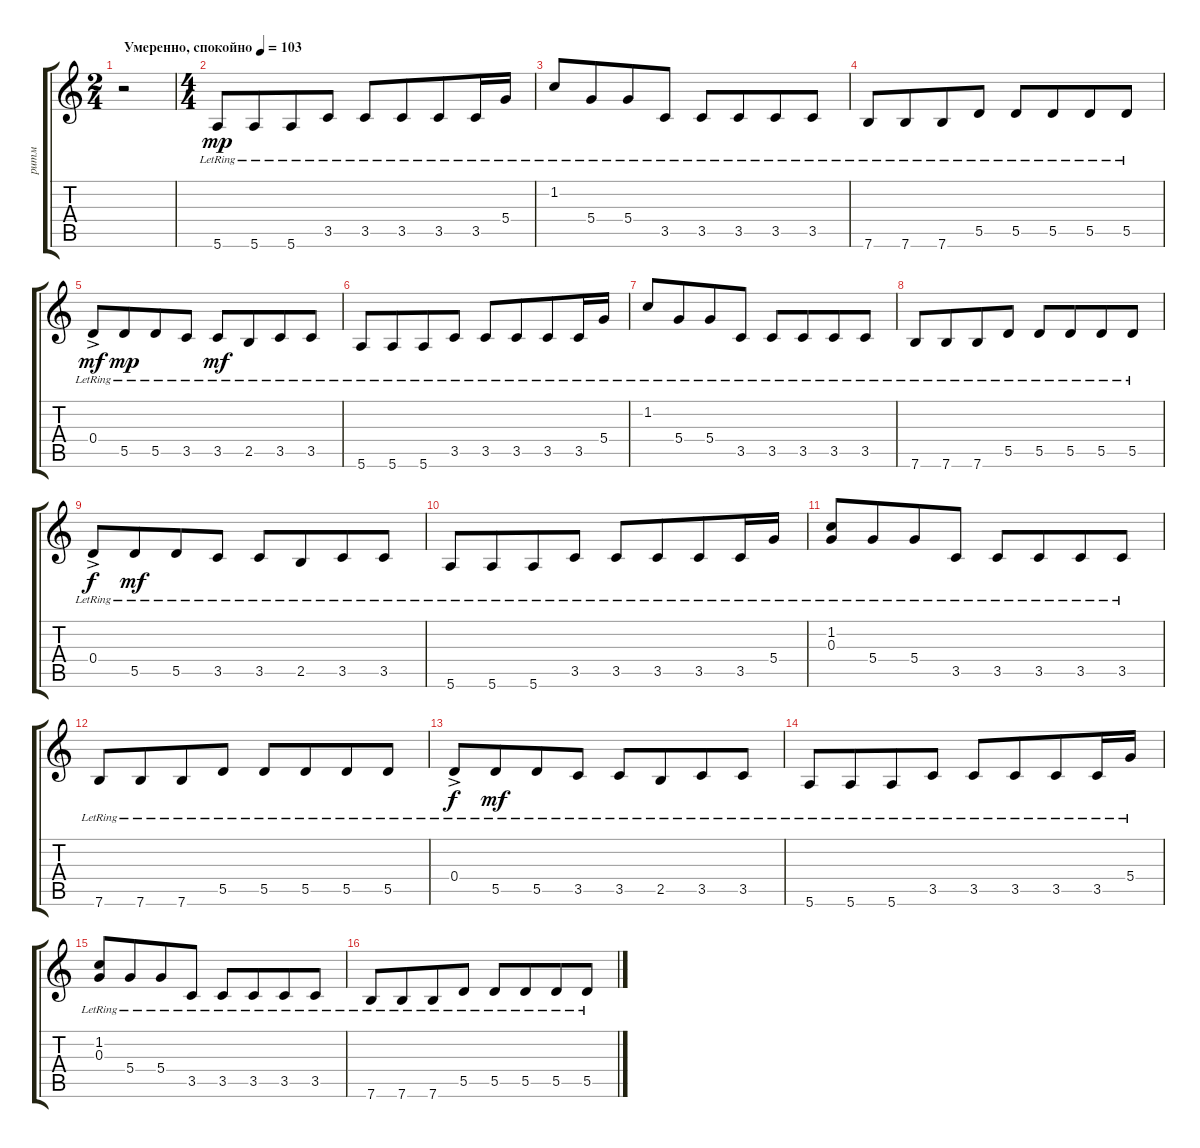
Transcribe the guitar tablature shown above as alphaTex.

\track ("ритм" "ритм") {instrument electricguitarjazz}
\staff {score tabs}
\tuning (E4 B3 G3 D3 A2 E2) {hide}
\ts (2 4)
\tempo (103 "Умеренно, спокойно")
\clef g2
\ks aminor
r.2{dy mp instrument electricguitarjazz} |
\ts (4 4)
5.6{lr}.8 5.6{lr}.8{beam merge} 5.6{lr}.8 3.5{lr}.8 3.5{lr}.8 3.5{lr}.8{beam merge} 3.5{lr}.8 3.5{lr}.16 5.4{lr}.16 |
1.2{lr}.8 5.4{lr}.8{beam merge} 5.4{lr}.8 3.5{lr}.8 3.5{lr}.8 3.5{lr}.8{beam merge} 3.5{lr}.8 3.5{lr}.8 |
7.6{lr}.8 7.6{lr}.8{beam merge} 7.6{lr}.8 5.5{lr}.8 5.5{lr}.8 5.5{lr}.8{beam merge} 5.5{lr}.8 5.5{lr}.8 |
0.4{ac lr}.8{dy mf} 5.5{lr}.8{dy mp beam merge} 5.5{lr}.8 3.5{lr}.8 3.5{lr}.8{dy mf} 2.5{lr}.8{beam merge} 3.5{lr}.8 3.5{lr}.8 |
5.6{lr}.8 5.6{lr}.8{beam merge} 5.6{lr}.8 3.5{lr}.8 3.5{lr}.8 3.5{lr}.8{beam merge} 3.5{lr}.8 3.5{lr}.16 5.4{lr}.16 |
1.2{lr}.8 5.4{lr}.8{beam merge} 5.4{lr}.8 3.5{lr}.8 3.5{lr}.8 3.5{lr}.8{beam merge} 3.5{lr}.8 3.5{lr}.8 |
7.6{lr}.8 7.6{lr}.8{beam merge} 7.6{lr}.8 5.5{lr}.8 5.5{lr}.8 5.5{lr}.8{beam merge} 5.5{lr}.8 5.5{lr}.8 |
0.4{ac lr}.8{dy f} 5.5{lr}.8{dy mf beam merge} 5.5{lr}.8 3.5{lr}.8 3.5{lr}.8 2.5{lr}.8{beam merge} 3.5{lr}.8 3.5{lr}.8 |
5.6{lr}.8 5.6{lr}.8{beam merge} 5.6{lr}.8 3.5{lr}.8 3.5{lr}.8 3.5{lr}.8{beam merge} 3.5{lr}.8 3.5{lr}.16 5.4{lr}.16 |
(1.2{lr} 0.3{lr}).8 5.4{lr}.8{beam merge} 5.4{lr}.8 3.5{lr}.8 3.5{lr}.8 3.5{lr}.8{beam merge} 3.5{lr}.8 3.5{lr}.8 |
7.6{lr}.8 7.6{lr}.8{beam merge} 7.6{lr}.8 5.5{lr}.8 5.5{lr}.8 5.5{lr}.8{beam merge} 5.5{lr}.8 5.5{lr}.8 |
0.4{ac lr}.8{dy f} 5.5{lr}.8{dy mf beam merge} 5.5{lr}.8 3.5{lr}.8 3.5{lr}.8 2.5{lr}.8{beam merge} 3.5{lr}.8 3.5{lr}.8 |
5.6{lr}.8 5.6{lr}.8{beam merge} 5.6{lr}.8 3.5{lr}.8 3.5{lr}.8 3.5{lr}.8{beam merge} 3.5{lr}.8 3.5{lr}.16 5.4{lr}.16 |
(1.2{lr} 0.3{lr}).8 5.4{lr}.8{beam merge} 5.4{lr}.8 3.5{lr}.8 3.5{lr}.8 3.5{lr}.8{beam merge} 3.5{lr}.8 3.5{lr}.8 |
7.6{lr}.8 7.6{lr}.8{beam merge} 7.6{lr}.8 5.5{lr}.8 5.5{lr}.8 5.5{lr}.8{beam merge} 5.5{lr}.8 5.5{lr}.8
